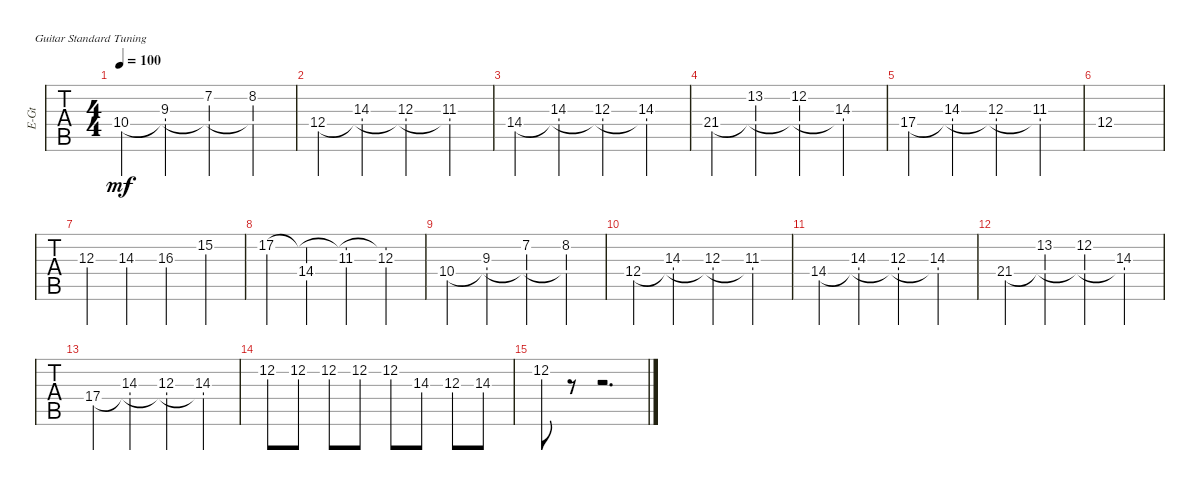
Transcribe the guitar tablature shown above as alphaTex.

\defaultSystemsLayout 4
\bracketExtendMode groupsimilarinstruments
\otherSystemsTrackNameOrientation horizontal
\track ("Vocals" "E-Gt") {mute instrument electricguitarclean}
\staff {tabs}
\tuning (E4 B3 G3 D3 A2 E2)
\ts (4 4)
\tempo 100
\clef g2
\ks c
10.4.4{dy mf} (9.3 10.4{t}).4 (7.2{acc #} 10.4{t}).4 (8.2 10.4{t}).4 |
12.4.4 (14.3 12.4{t}).4 (12.3 12.4{t}).4 (11.3{acc #} 12.4{t}).4 |
14.4.4 (14.3 14.4{t}).4 (12.3 14.4{t}).4 (14.3 14.4{t}).4 |
21.4.4 (13.2 21.4{t}).4 (12.2 21.4{t}).4 (14.3 21.4{t}).4 |
17.4.4 (14.3 17.4{t}).4 (12.3 17.4{t}).4 (11.3{acc #} 17.4{t}).4 |
12.4.1 |
12.3.4 14.3.4 16.3.4 15.2.4 |
17.2.4 (14.4 17.2{t}).4 (11.3{acc #} 17.2{t}).4 (12.3 17.2{t}).4 |
10.4.4 (9.3 10.4{t}).4 (7.2{acc #} 10.4{t}).4 (8.2 10.4{t}).4 |
12.4.4 (14.3 12.4{t}).4 (12.3 12.4{t}).4 (11.3{acc #} 12.4{t}).4 |
14.4.4 (14.3 14.4{t}).4 (12.3 14.4{t}).4 (14.3 14.4{t}).4 |
21.4.4 (13.2 21.4{t}).4 (12.2 21.4{t}).4 (14.3 21.4{t}).4 |
17.4.4 (14.3 17.4{t}).4 (12.3 17.4{t}).4 (14.3 17.4{t}).4 |
12.2.8 12.2.8 12.2.8 12.2.8 12.2.8 14.3.8 12.3.8 14.3.8 |
12.2.8 r.8 r.2{d}
